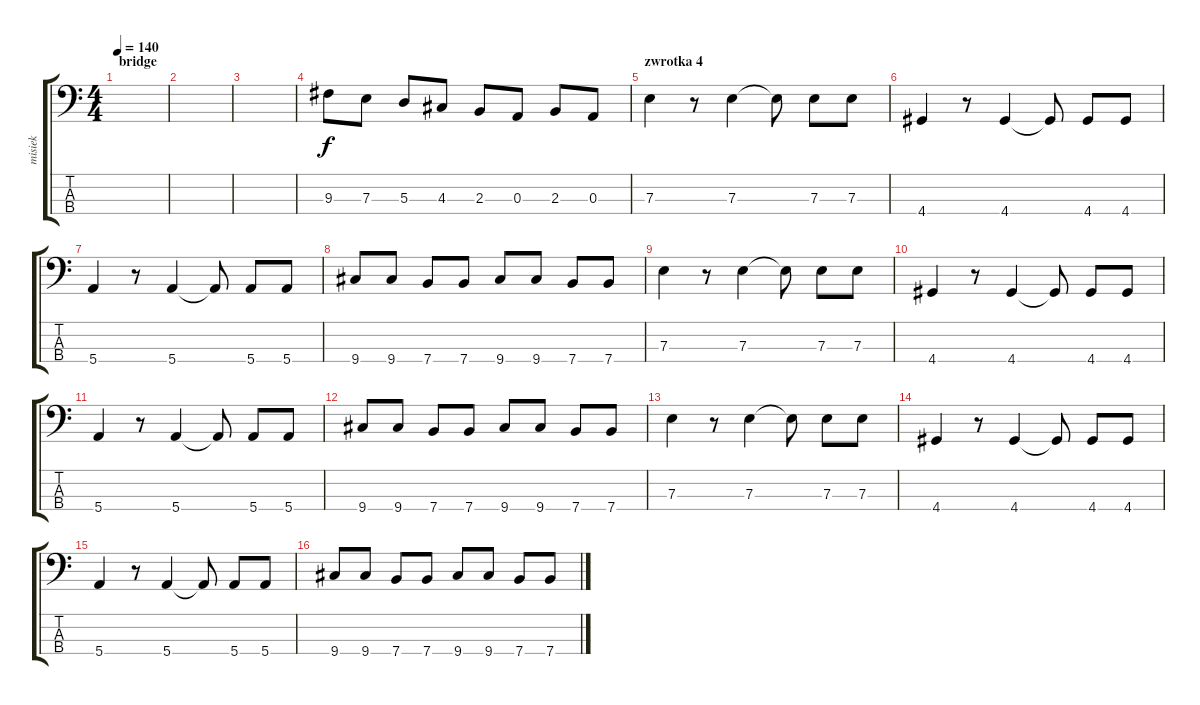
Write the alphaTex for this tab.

\track ("misiek" "misiek") {instrument electricbasspick}
\staff {score tabs}
\tuning (G2 D2 A1 E1) {hide}
\ts (4 4)
\section ("" "bridge")
\tempo 140
\clef f4
\ks c
|
|
|
9.3.8 7.3.8 5.3.8 4.3.8 2.3.8 0.3.8 2.3.8 0.3.8 |
\section ("" "zwrotka 4")
7.3.4 r.8 7.3.4 7.3{t}.8 7.3.8 7.3.8 |
4.4.4 r.8 4.4.4 4.4{t}.8 4.4.8 4.4.8 |
5.4.4 r.8 5.4.4 5.4{t}.8 5.4.8 5.4.8 |
9.4.8 9.4.8 7.4.8 7.4.8 9.4.8 9.4.8 7.4.8 7.4.8 |
7.3.4 r.8 7.3.4 7.3{t}.8 7.3.8 7.3.8 |
4.4.4 r.8 4.4.4 4.4{t}.8 4.4.8 4.4.8 |
5.4.4 r.8 5.4.4 5.4{t}.8 5.4.8 5.4.8 |
9.4.8 9.4.8 7.4.8 7.4.8 9.4.8 9.4.8 7.4.8 7.4.8 |
7.3.4 r.8 7.3.4 7.3{t}.8 7.3.8 7.3.8 |
4.4.4 r.8 4.4.4 4.4{t}.8 4.4.8 4.4.8 |
5.4.4 r.8 5.4.4 5.4{t}.8 5.4.8 5.4.8 |
9.4.8 9.4.8 7.4.8 7.4.8 9.4.8 9.4.8 7.4.8 7.4.8
